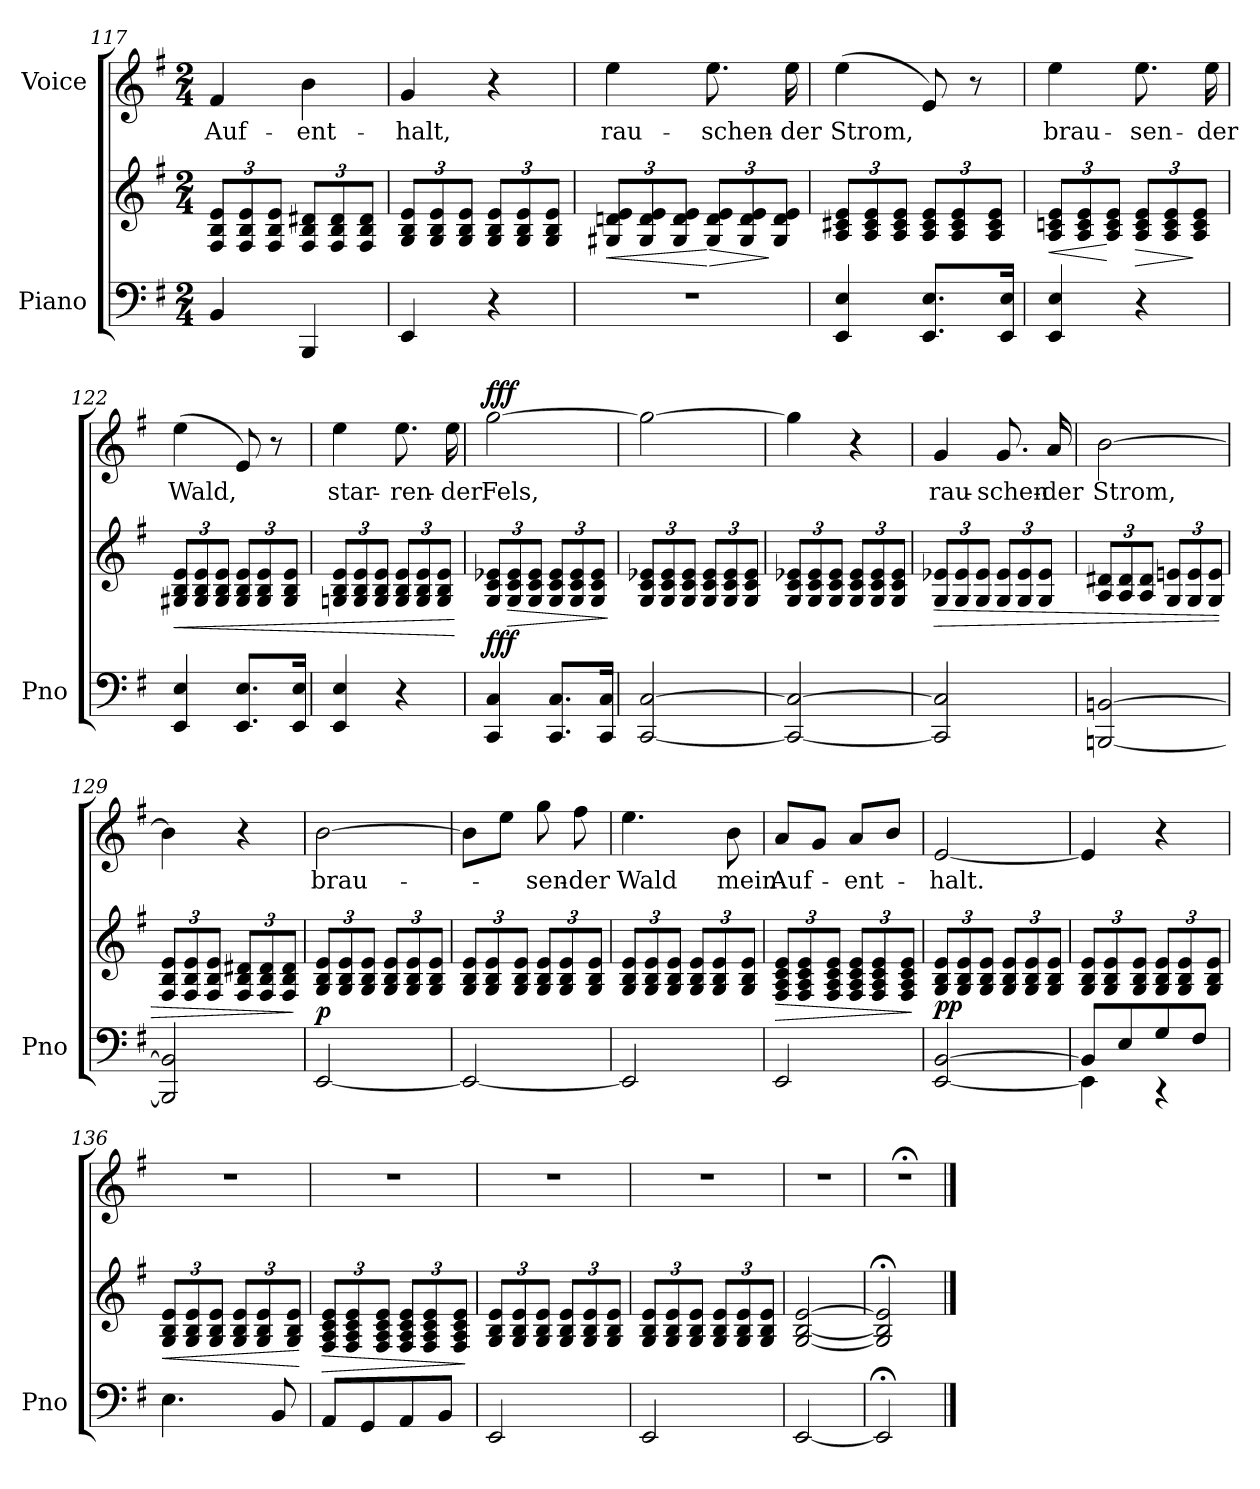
**kern	**kern	**dynam	**kern	**text	**dynam
*part2	*part2	*part2	*part1	*part1	*part1
*staff3	*staff2	*staff2/3	*staff1	*staff1	*staff1
*I"Piano	*	*	*I"Voice	*	*
*I'Pno	*	*	*	*	*
!!LO:LB:g=z
*clefF4	*clefG2	*	*clefG2	*	*
*k[f#]	*k[f#]	*	*k[f#]	*	*
*M2/4	*M2/4	*	*M2/4	*	*
*	*Xbrackettup	*	*	*	*
=117	=117	=117	=117	=117	=117
!	!	!	!	!LO:LY:b	!
4BB/	12F#/ 12B/ 12e/L	.	4f#/	Auf-	.
.	12F#/ 12B/ 12e/	.	.	.	.
.	12F#/ 12B/ 12e/J	.	.	.	.
!	!	!	!	!LO:LY:b	!
4BBB/	12F#/ 12B/ 12d#X/L	.	4b\	-ent-	.
.	12F#/ 12B/ 12d#/	.	.	.	.
.	12F#/ 12B/ 12d#/J	.	.	.	.
=118	=118	=118	=118	=118	=118
!	!	!	!	!LO:LY:b	!
4EE/	12G/ 12B/ 12e/L	.	4g/	-halt,	.
.	12G/ 12B/ 12e/	.	.	.	.
.	12G/ 12B/ 12e/J	.	.	.	.
4r	12G/ 12B/ 12e/L	.	4r	.	.
.	12G/ 12B/ 12e/	.	.	.	.
.	12G/ 12B/ 12e/J	.	.	.	.
=119	=119	=119	=119	=119	=119
!	!	!LO:HP:b	!	!LO:LY:b	!
2r	12G#X/ 12dn/ 12e/L	<	4ee\	rau-	.
.	12G#/ 12d/ 12e/	.	.	.	.
.	12G#/ 12d/ 12e/J	.	.	.	.
!	!	!LO:HP:n=1:b	!	!LO:LY:b	!
.	12G#/ 12d/ 12e/L	[ >	8.ee\	-schen-	.
.	12G#/ 12d/ 12e/	.	.	.	.
.	12G#/ 12d/ 12e/J	]	.	.	.
!	!	!	!	!LO:LY:b	!
.	.	.	16ee\	-der	.
=120	=120	=120	=120	=120	=120
!	!	!	!	!LO:LY:b	!
4EE/ 4E/	12A/ 12c#X/ 12e/L	.	(4ee\	Strom,	.
.	12A/ 12c#/ 12e/	.	.	.	.
.	12A/ 12c#/ 12e/J	.	.	.	.
8.EE/ 8.E/L	12A/ 12c#/ 12e/L	.	8e/)	.	.
.	12A/ 12c#/ 12e/	.	.	.	.
.	.	.	8r	.	.
.	12A/ 12c#/ 12e/J	.	.	.	.
16EE/ 16E/Jk	.	.	.	.	.
=121	=121	=121	=121	=121	=121
!	!	!LO:HP:b	!	!LO:LY:b	!
4EE/ 4E/	12A/ 12cn/ 12e/L	<	4ee\	brau-	.
.	12A/ 12c/ 12e/	.	.	.	.
.	12A/ 12c/ 12e/J	[	.	.	.
!	!	!LO:HP:b	!	!LO:LY:b	!
4r	12A/ 12c/ 12e/L	>	8.ee\	-sen-	.
.	12A/ 12c/ 12e/	.	.	.	.
.	12A/ 12c/ 12e/J	]	.	.	.
!	!	!	!	!LO:LY:b	!
.	.	.	16ee\	-der	.
=122	=122	=122	=122	=122	=122
!	!	!LO:HP:b	!	!LO:LY:b	!
4EE/ 4E/	12G#X/ 12B/ 12e/L	<	(4ee\	Wald,	.
.	12G#/ 12B/ 12e/	.	.	.	.
.	12G#/ 12B/ 12e/J	.	.	.	.
8.EE/ 8.E/L	12G#/ 12B/ 12e/L	.	8e/)	.	.
.	12G#/ 12B/ 12e/	.	.	.	.
.	.	.	8r	.	.
.	12G#/ 12B/ 12e/J	.	.	.	.
16EE/ 16E/Jk	.	.	.	.	.
!!LO:LB:g=z
=123	=123	=123	=123	=123	=123
!	!	!	!	!LO:LY:b	!
4EE/ 4E/	12Gn/ 12B/ 12e/L	.	4ee\	star-	.
.	12G/ 12B/ 12e/	.	.	.	.
.	12G/ 12B/ 12e/J	.	.	.	.
!	!	!	!	!LO:LY:b	!
4r	12G/ 12B/ 12e/L	.	8.ee\	-ren-	.
.	12G/ 12B/ 12e/	.	.	.	.
.	12G/ 12B/ 12e/J	.	.	.	.
!	!	!	!	!LO:LY:b	!
.	.	.	16ee\	-der	.
.	.	[	.	.	.
=124	=124	=124	=124	=124	=124
!	!	!LO:DY:a=2	!	!LO:LY:b	!LO:DY:a
4CC/ 4C/	12G/ 12c/ 12e-X/L	fff	[2gg\	Fels,	fff
!	!	!LO:HP:b	!	!	!
.	12G/ 12c/ 12e-/	>	.	.	.
.	12G/ 12c/ 12e-/J	.	.	.	.
8.CC/ 8.C/L	12G/ 12c/ 12e-/L	.	.	.	.
.	12G/ 12c/ 12e-/	.	.	.	.
.	12G/ 12c/ 12e-/J	.	.	.	.
16CC/ 16C/Jk	.	.	.	.	.
.	.	]	.	.	.
=125	=125	=125	=125	=125	=125
[2CC/ [2C/	12G/ 12c/ 12e-X/L	.	2gg\_	.	.
.	12G/ 12c/ 12e-/	.	.	.	.
.	12G/ 12c/ 12e-/J	.	.	.	.
.	12G/ 12c/ 12e-/L	.	.	.	.
.	12G/ 12c/ 12e-/	.	.	.	.
.	12G/ 12c/ 12e-/J	.	.	.	.
=126	=126	=126	=126	=126	=126
2CC/_ 2C/_	12G/ 12c/ 12e-X/L	.	4gg\]	.	.
.	12G/ 12c/ 12e-/	.	.	.	.
.	12G/ 12c/ 12e-/J	.	.	.	.
.	12G/ 12c/ 12e-/L	.	4r	.	.
.	12G/ 12c/ 12e-/	.	.	.	.
.	12G/ 12c/ 12e-/J	.	.	.	.
=127	=127	=127	=127	=127	=127
!	!	!LO:HP:b	!	!LO:LY:b	!
2CC/] 2C/]	12G/ 12e-X/L	>	4g/	rau-	.
.	12G/ 12e-/	.	.	.	.
.	12G/ 12e-/J	.	.	.	.
!	!	!	!	!LO:LY:b	!
.	12G/ 12e-/L	.	8.g/	-schen-	.
.	12G/ 12e-/	.	.	.	.
.	12G/ 12e-/J	.	.	.	.
!	!	!	!	!LO:LY:b	!
.	.	.	16a/	-der	.
=128	=128	=128	=128	=128	=128
!	!	!	!	!LO:LY:b	!
[2BBBn/ [2BBn/	12A/ 12d#X/L	.	[2b\	Strom,	.
.	12A/ 12d#/	.	.	.	.
.	12A/ 12d#/J	.	.	.	.
.	12G/ 12en/L	.	.	.	.
.	12G/ 12e/	.	.	.	.
.	12G/ 12e/J	.	.	.	.
!!LO:LB:g=z
=129	=129	=129	=129	=129	=129
2BBBn/] 2BBn/]	12F#/ 12B/ 12e/L	.	4b\]	.	.
.	12F#/ 12B/ 12e/	.	.	.	.
.	12F#/ 12B/ 12e/J	.	.	.	.
.	12F#/ 12B/ 12d#X/L	.	4r	.	.
.	12F#/ 12B/ 12d#/	.	.	.	.
.	12F#/ 12B/ 12d#/J	.	.	.	.
.	.	]	.	.	.
=130	=130	=130	=130	=130	=130
!	!	!LO:DY:a=2	!	!LO:LY:b	!
[2EE/	12G/ 12B/ 12e/L	p	[2b\	brau-	.
.	12G/ 12B/ 12e/	.	.	.	.
.	12G/ 12B/ 12e/J	.	.	.	.
.	12G/ 12B/ 12e/L	.	.	.	.
.	12G/ 12B/ 12e/	.	.	.	.
.	12G/ 12B/ 12e/J	.	.	.	.
=131	=131	=131	=131	=131	=131
2EE/_	12G/ 12B/ 12e/L	.	8b\L]	.	.
.	12G/ 12B/ 12e/	.	.	.	.
.	.	.	8ee\J	.	.
.	12G/ 12B/ 12e/J	.	.	.	.
!	!	!	!	!LO:LY:b	!
.	12G/ 12B/ 12e/L	.	8gg\	-sen-	.
.	12G/ 12B/ 12e/	.	.	.	.
!	!	!	!	!LO:LY:b	!
.	.	.	8ff#\	-der	.
.	12G/ 12B/ 12e/J	.	.	.	.
=132	=132	=132	=132	=132	=132
!	!	!	!	!LO:LY:b	!
2EE/]	12G/ 12B/ 12e/L	.	4.ee\	Wald	.
.	12G/ 12B/ 12e/	.	.	.	.
.	12G/ 12B/ 12e/J	.	.	.	.
.	12G/ 12B/ 12e/L	.	.	.	.
.	12G/ 12B/ 12e/	.	.	.	.
!	!	!	!	!LO:LY:b	!
.	.	.	8b\	mein	.
.	12G/ 12B/ 12e/J	.	.	.	.
=133	=133	=133	=133	=133	=133
!	!	!LO:HP:b	!	!LO:LY:b	!
2EE/	12F#/ 12A/ 12c/ 12e/L	>	8a/L	Auf-	.
.	12F#/ 12A/ 12c/ 12e/	.	.	.	.
.	.	.	8g/J	.	.
.	12F#/ 12A/ 12c/ 12e/J	.	.	.	.
!	!	!	!	!LO:LY:b	!
.	12F#/ 12A/ 12c/ 12e/L	.	8a/L	-ent-	.
.	12F#/ 12A/ 12c/ 12e/	.	.	.	.
.	.	.	8b/J	.	.
.	12F#/ 12A/ 12c/ 12e/J	.	.	.	.
.	.	]	.	.	.
=134	=134	=134	=134	=134	=134
!	!	!LO:DY:a=2	!	!LO:LY:b	!
[2EE/ [2BB/	12G/ 12B/ 12e/L	pp	[2e/	-halt.	.
.	12G/ 12B/ 12e/	.	.	.	.
.	12G/ 12B/ 12e/J	.	.	.	.
.	12G/ 12B/ 12e/L	.	.	.	.
.	12G/ 12B/ 12e/	.	.	.	.
.	12G/ 12B/ 12e/J	.	.	.	.
!!LO:LB:g=z
=135	=135	=135	=135	=135	=135
*^	*	*	*	*	*
8BB/L]	4EE\]	12G/ 12B/ 12e/L	.	4e/]	.	.
.	.	12G/ 12B/ 12e/	.	.	.	.
8E/	.	.	.	.	.	.
.	.	12G/ 12B/ 12e/J	.	.	.	.
8G/	4r	12G/ 12B/ 12e/L	.	4r	.	.
.	.	12G/ 12B/ 12e/	.	.	.	.
8F#/J	.	.	.	.	.	.
.	.	12G/ 12B/ 12e/J	.	.	.	.
*v	*v	*	*	*	*	*
=136	=136	=136	=136	=136	=136
!	!	!LO:HP:b	!	!	!
4.E\	12G/ 12B/ 12e/L	<	2r	.	.
.	12G/ 12B/ 12e/	.	.	.	.
.	12G/ 12B/ 12e/J	.	.	.	.
.	12G/ 12B/ 12e/L	.	.	.	.
.	12G/ 12B/ 12e/	.	.	.	.
8BB/	.	.	.	.	.
.	12G/ 12B/ 12e/J	.	.	.	.
.	.	[	.	.	.
=137	=137	=137	=137	=137	=137
!	!	!LO:HP:b	!	!	!
8AA/L	12F#/ 12A/ 12c/ 12e/L	>	2r	.	.
.	12F#/ 12A/ 12c/ 12e/	.	.	.	.
8GG/	.	.	.	.	.
.	12F#/ 12A/ 12c/ 12e/J	.	.	.	.
8AA/	12F#/ 12A/ 12c/ 12e/L	.	.	.	.
.	12F#/ 12A/ 12c/ 12e/	.	.	.	.
8BB/J	.	.	.	.	.
.	12F#/ 12A/ 12c/ 12e/J	.	.	.	.
.	.	]	.	.	.
=138	=138	=138	=138	=138	=138
2EE/	12G/ 12B/ 12e/L	.	2r	.	.
.	12G/ 12B/ 12e/	.	.	.	.
.	12G/ 12B/ 12e/J	.	.	.	.
.	12G/ 12B/ 12e/L	.	.	.	.
.	12G/ 12B/ 12e/	.	.	.	.
.	12G/ 12B/ 12e/J	.	.	.	.
=139	=139	=139	=139	=139	=139
2EE/	12G/ 12B/ 12e/L	.	2r	.	.
.	12G/ 12B/ 12e/	.	.	.	.
.	12G/ 12B/ 12e/J	.	.	.	.
.	12G/ 12B/ 12e/L	.	.	.	.
.	12G/ 12B/ 12e/	.	.	.	.
.	12G/ 12B/ 12e/J	.	.	.	.
=140	=140	=140	=140	=140	=140
[2EE/	[2G/ [2B/ [2e/	.	2r	.	.
=141	=141	=141	=141	=141	=141
2EE;/]	2G/];< 2B/];< 2e/];<	.	2r;<	.	.
==	==	==	==	==	==
*-	*-	*-	*-	*-	*-
